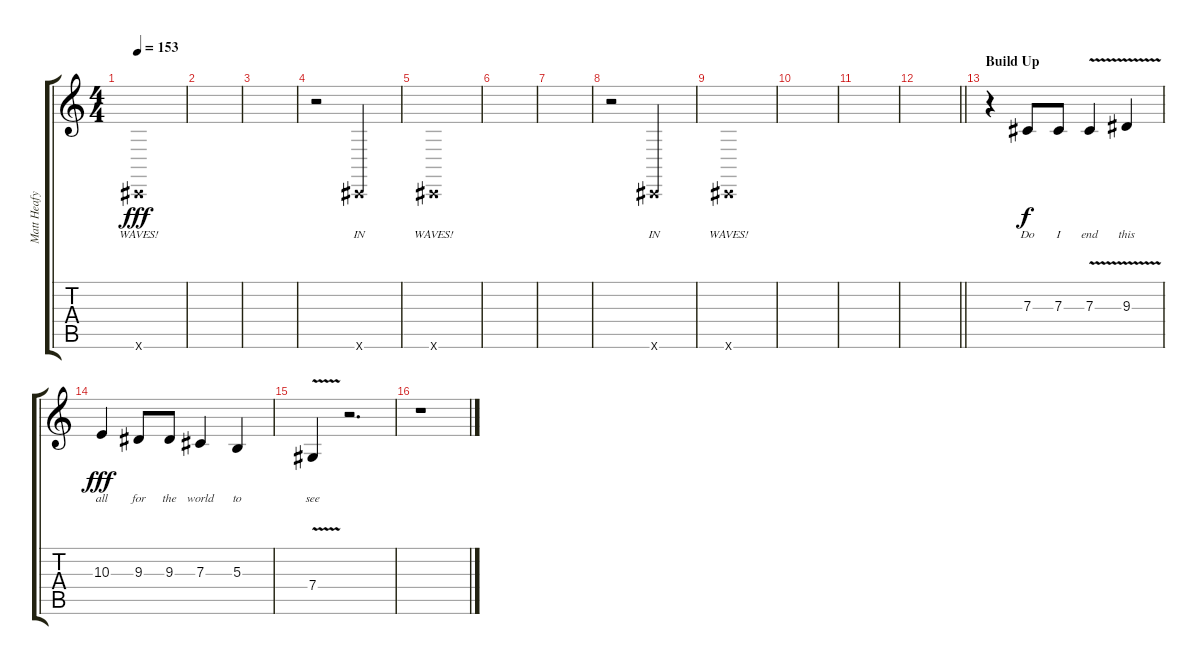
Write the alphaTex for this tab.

\track ("Matt Heafy Vocals" "Matt Heafy") {instrument oboe}
\staff {score tabs}
\tuning (Eb4 Bb3 Gb3 Db3 Ab2 Db2) {hide}
\ts (4 4)
\tempo 153
\clef g2
\ks c
0.6{x}.1{lyrics (0 "WAVES!") lyrics (1 "") lyrics (2 "") lyrics (3 "") lyrics (4 "") dy fff} |
|
|
r.2 0.6{x}.2{lyrics (0 "IN") lyrics (1 "") lyrics (2 "") lyrics (3 "") lyrics (4 "")} |
0.6{x}.1{lyrics (0 "WAVES!") lyrics (1 "") lyrics (2 "") lyrics (3 "") lyrics (4 "")} |
|
|
r.2 0.6{x}.2{lyrics (0 "IN") lyrics (1 "") lyrics (2 "") lyrics (3 "") lyrics (4 "")} |
0.6{x}.1{lyrics (0 "WAVES!") lyrics (1 "") lyrics (2 "") lyrics (3 "") lyrics (4 "")} |
|
|
\barLineRight lightlight
|
\section ("" "Build Up")
r.4 7.3.8{lyrics (0 "Do") lyrics (1 "") lyrics (2 "") lyrics (3 "") lyrics (4 "") dy f} 7.3.8{lyrics (0 "I") lyrics (1 "") lyrics (2 "") lyrics (3 "") lyrics (4 "")} 7.3{v}.4{lyrics (0 "end") lyrics (1 "") lyrics (2 "") lyrics (3 "") lyrics (4 "")} 9.3{v}.4{lyrics (0 "this") lyrics (1 "") lyrics (2 "") lyrics (3 "") lyrics (4 "")} |
10.3.4{lyrics (0 "all") lyrics (1 "") lyrics (2 "") lyrics (3 "") lyrics (4 "") dy fff} 9.3.8{lyrics (0 "for") lyrics (1 "") lyrics (2 "") lyrics (3 "") lyrics (4 "")} 9.3.8{lyrics (0 "the") lyrics (1 "") lyrics (2 "") lyrics (3 "") lyrics (4 "")} 7.3.4{lyrics (0 "world") lyrics (1 "") lyrics (2 "") lyrics (3 "") lyrics (4 "")} 5.3.4{lyrics (0 "to") lyrics (1 "") lyrics (2 "") lyrics (3 "") lyrics (4 "")} |
7.4{v}.4{lyrics (0 "see") lyrics (1 "") lyrics (2 "") lyrics (3 "") lyrics (4 "")} r.2{d} |
r.1
